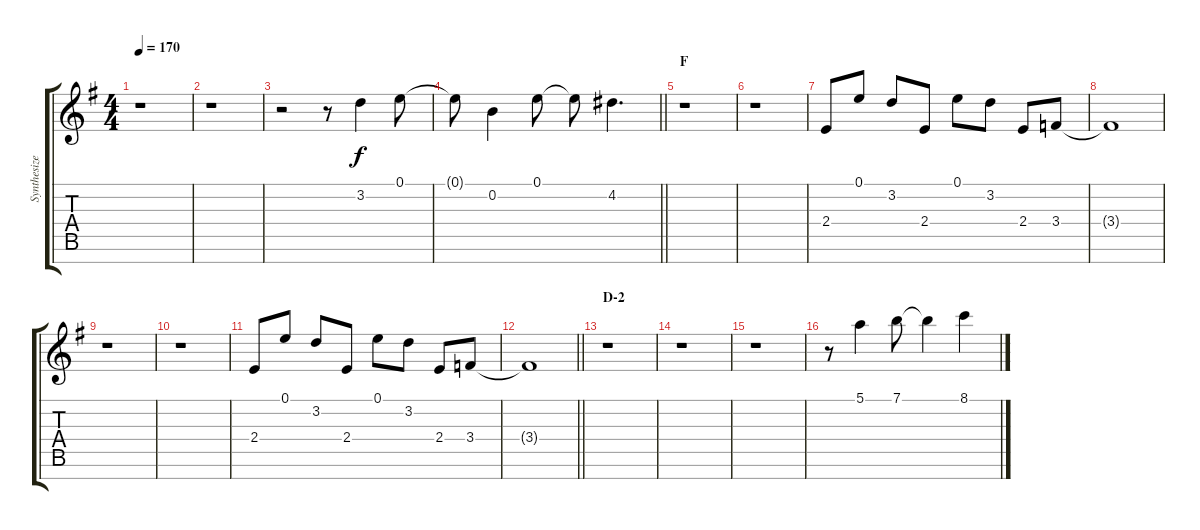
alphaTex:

\track ("Synthesizer II" "Synthesize") {instrument harpsichord}
\staff {score tabs}
\tuning (E5 B4 G4 D4 A3 E3 B2) {hide}
\ts (4 4)
\tempo 170
\clef g2
\ks g
r.1{dy f} |
r.1 |
r.2 r.8 3.2.4 0.1.8 |
\barLineRight lightlight
0.1{t}.8 0.2.4 0.1.8 0.1{t}.8 4.2.4{d} |
\section ("" "F")
r.1 |
r.1 |
2.4.8 0.1.8 3.2.8 2.4.8 0.1.8 3.2.8 2.4.8 3.4.8 |
3.4{t}.1 |
r.1 |
r.1 |
2.4.8 0.1.8 3.2.8 2.4.8 0.1.8 3.2.8 2.4.8 3.4.8 |
\barLineRight lightlight
3.4{t}.1 |
\section ("" "D-2")
r.1 |
r.1 |
r.1 |
r.8 5.1.4 7.1.8 7.1{t}.4 8.1.4
